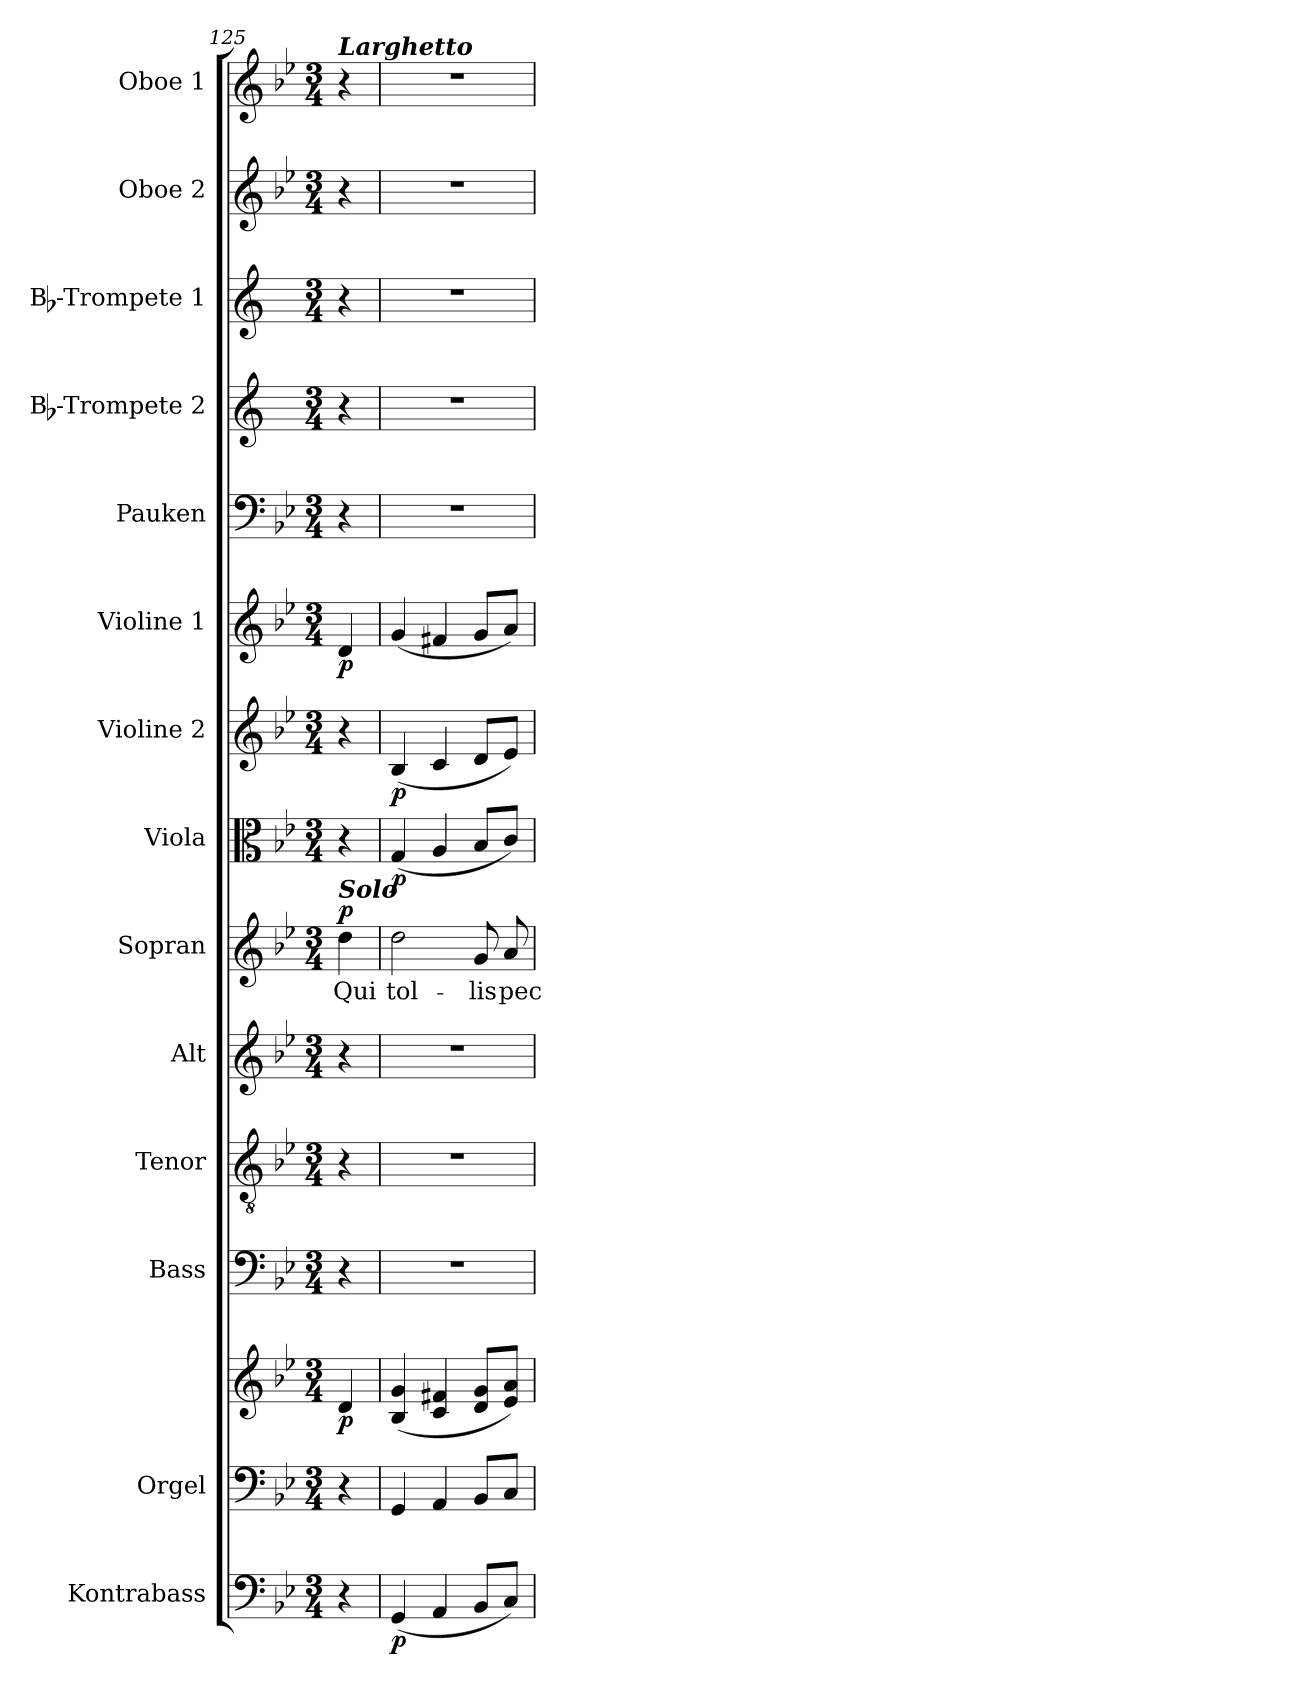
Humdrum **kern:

**kern	**dynam	**kern	**kern	**dynam	**kern	**kern	**kern	**kern	**text	**dynam	**kern	**dynam	**kern	**dynam	**kern	**dynam	**kern	**kern	**kern	**kern	**kern
*part14	*part14	*part13	*part13	*part13	*part12	*part11	*part10	*part9	*part9	*part9	*part8	*part8	*part7	*part7	*part6	*part6	*part5	*part4	*part3	*part2	*part1
*staff15	*staff15	*staff14	*staff13	*staff13/14	*staff12	*staff11	*staff10	*staff9	*staff9	*staff9	*staff8	*staff8	*staff7	*staff7	*staff6	*staff6	*staff5	*staff4	*staff3	*staff2	*staff1
*I"Kontrabass	*	*I"Orgel	*	*	*I"Bass	*I"Tenor	*I"Alt	*I"Sopran	*	*	*I"Viola	*	*I"Violine 2	*	*I"Violine 1	*	*I"Pauken	*I"Bb-Trompete 2	*I"Bb-Trompete 1	*I"Oboe 2	*I"Oboe 1
*I'Kb.	*	*I'Org.	*	*	*I'B.	*I'T.	*I'A.	*I'S.	*	*	*I'Vla.	*	*I'Vl. 2	*	*I'Vl. 1	*	*I'Pk.	*I'Bb Trp. 2	*I'Bb Trp. 1	*I'Ob. 2	*I'Ob. 1
!!LO:PB:g=z
*clefF4	*	*clefF4	*clefG2	*	*clefF4	*clefGv2	*clefG2	*clefG2	*	*	*clefC3	*	*clefG2	*	*clefG2	*	*clefF4	*clefG2	*clefG2	*clefG2	*clefG2
*ITrd7c12	*	*	*	*	*	*	*	*	*	*	*	*	*	*	*	*	*	*ITrd1c2	*ITrd1c2	*	*
*k[b-e-]	*	*k[b-e-]	*k[b-e-]	*	*k[b-e-]	*k[b-e-]	*k[b-e-]	*k[b-e-]	*	*	*k[b-e-]	*	*k[b-e-]	*	*k[b-e-]	*	*k[b-e-]	*k[b-e-]	*k[b-e-]	*k[b-e-]	*k[b-e-]
*B-:	*	*B-:	*B-:	*	*B-:	*B-:	*B-:	*B-:	*	*	*B-:	*	*B-:	*	*B-:	*	*B-:	*B-:	*B-:	*B-:	*B-:
*M3/4	*	*M3/4	*M3/4	*	*M3/4	*M3/4	*M3/4	*M3/4	*	*	*M3/4	*	*M3/4	*	*M3/4	*	*M3/4	*M3/4	*M3/4	*M3/4	*M3/4
=125	=125	=125	=125	=125	=125	=125	=125	=125	=125	=125	=125	=125	=125	=125	=125	=125	=125	=125	=125	=125	=125
!	!	!	!	!	!	!	!	!	!	!	!	!	!	!	!	!	!	!	!	!	!LO:TX:a:Bi:t=Larghetto
!	!	!	!	!	!	!	!	!LO:TX:a:Bi:t=Solo	!	!	!	!	!	!	!	!	!	!	!	!	!
!	!	!	!	!LO:DY:b	!	!	!	!	!LO:LY:b	!LO:DY:a	!	!	!	!	!	!LO:DY:b	!	!	!	!	!
4r	.	4r	4d/	p	4r	4r	4r	4dd\	Qui	p	4r	.	4r	.	4d/	p	4r	4r	4r	4r	4r
=126	=126	=126	=126	=126	=126	=126	=126	=126	=126	=126	=126	=126	=126	=126	=126	=126	=126	=126	=126	=126	=126
!	!LO:DY:b	!	!	!	!	!	!	!	!LO:LY:b	!	!	!LO:DY:b	!	!LO:DY:b	!	!	!	!	!	!	!
(<4GGG/	p	4GG/	(<4B-/ 4g/	.	2.r	2.r	2.r	2dd\	tol-	.	(<4G/	p	(<4B-/	p	(<4g/	.	2.r	2.r	2.r	2.r	2.r
4AAA/	.	4AA/	4c/ 4f#X/	.	.	.	.	.	.	.	4A/	.	4c/	.	4f#X/	.	.	.	.	.	.
!	!	!	!	!	!	!	!	!	!LO:LY:b	!	!	!	!	!	!	!	!	!	!	!	!
8BBB-/L	.	8BB-/L	8d/ 8g/L	.	.	.	.	8g/	-lis	.	8B-/L	.	8d/L	.	8g/L	.	.	.	.	.	.
!	!	!	!	!	!	!	!	!	!LO:LY:b	!	!	!	!	!	!	!	!	!	!	!	!
8CC/J)	.	8C/J	8e-/ 8a/J)	.	.	.	.	8a/	pec-	.	8c/J)	.	8e-/J)	.	8a/J)	.	.	.	.	.	.
=	=	=	=	=	=	=	=	=	=	=	=	=	=	=	=	=	=	=	=	=	=
*-	*-	*-	*-	*-	*-	*-	*-	*-	*-	*-	*-	*-	*-	*-	*-	*-	*-	*-	*-	*-	*-
